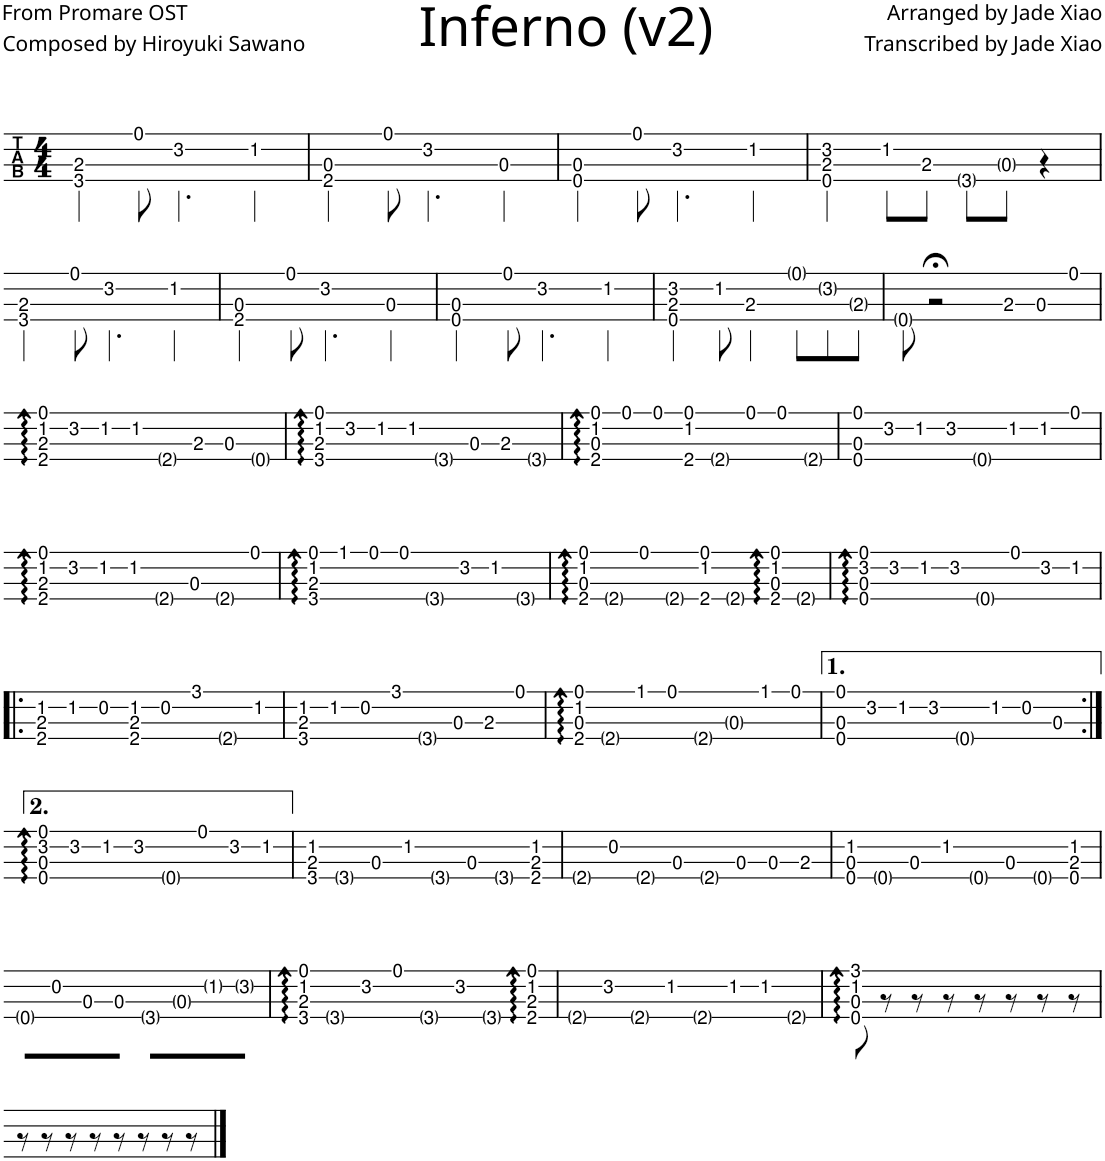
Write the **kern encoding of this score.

**kern
*part1
*staff1
*I"Ukulele
*I'Uk.
*stria4
*
*k[]
*M4/4
=1
4B-\ 4d\
8a\
4.g\
4f\
=2
4A\ 4c\
8a\
4.g\
4c\
=3
4G\ 4c\
8a\
4.g\
4f\
=4
4G\ 4d\ 4g\
8f\L
8d\J
8B-\L
8c\J
4r
!!LO:LB:g=z
=5
4B-\ 4d\
8a\
4.g\
4f\
=6
4A\ 4c\
8a\
4.g\
4c\
=7
4G\ 4c\
8a\
4.g\
4f\
=8
4G\ 4d\ 4g\
8f\
4d\
8a\L
8g\
8d\J
=9
8G\
2r;<
8dL
8c
8aJ
!!LO:LB:g=z
=10
8A:: 8d:: 8f:: 8a::L
8g
8f
8fJ
8AL
8d
8c
8GJ
=11
8B-:: 8d:: 8f:: 8a::L
8g
8f
8fJ
8B-L
8c
8d
8B-J
=12
8A:: 8c:: 8f:: 8a::L
8a
8a
8A 8f 8aJ
8AL
8a
8a
8AJ
=13
8G 8c 8aL
8g
8f
8gJ
8GL
8f
8f
8aJ
!!LO:LB:g=z
=14
8A:: 8d:: 8f:: 8a::L
8g
8f
8fJ
8AL
8c
8A
8aJ
=15
8B-:: 8d:: 8f:: 8a::L
8b-
8a
8aJ
8B-L
8g
8f
8B-J
=16
8A:: 8c:: 8f:: 8a::L
8A
8a
8AJ
8A 8f 8aL
8A
8A:: 8c:: 8f:: 8a::
8AJ
=17
8G:: 8c:: 8g:: 8a::L
8g
8f
8gJ
8GL
8a
8g
8fJ
!!LO:LB:g=z
=18!|:
8A 8d 8fL
8f
8e
8A 8d 8fJ
8eL
8cc
8A
8fJ
=19
8B- 8d 8fL
8f
8e
8ccJ
8B-L
8c
8d
8aJ
=20
8A:: 8c:: 8f:: 8a::L
8A
8b-
8aJ
8AL
8c
8b-
8aJ
=21
8G 8c 8aL
8g
8f
8gJ
8GL
8f
8e
8cJ
!!LO:LB:g=z
=22:|!
8G:: 8c:: 8g:: 8a::L
8g
8f
8gJ
8GL
8a
8g
8fJ
=23
8B- 8d 8fL
8B-
8c
8fJ
8B-L
8c
8B-
8A 8d 8fJ
=24
8AL
8e
8A
8cJ
8AL
8c
8c
8dJ
=25
8G 8c 8fL
8G
8c
8fJ
8GL
8c
8G
8G 8d 8fJ
!!LO:LB:g=z
=26
8GL
8e
8c
8cJ
8B-L
8c
8f
8gJ
=27
8B-:: 8d:: 8f:: 8a::L
8B-
8g
8aJ
8B-L
8g
8B-
8A:: 8d:: 8f:: 8a::J
=28
8AL
8g
8A
8fJ
8AL
8f
8f
8AJ
=29
8G:: 8c:: 8f:: 8cc::
8r
8r
8r
8r
8r
8r
8r
!!LO:LB:g=z
=30
8r
8r
8r
8r
8r
8r
8r
8r
==
*-
